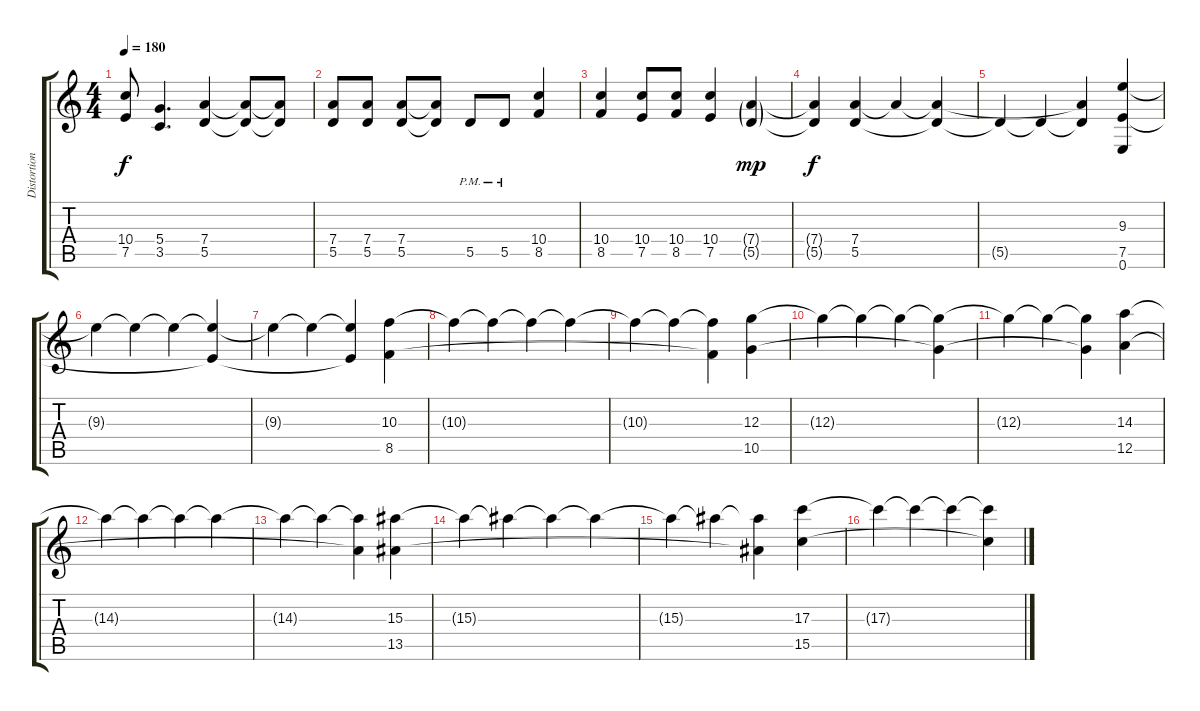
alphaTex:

\track ("Distortion 1" "Distortion") {instrument distortionguitar}
\staff {score tabs}
\tuning (E4 B3 G3 D3 A2 E2) {hide}
\ts (4 4)
\tempo 180
\clef g2
\ks c
(10.4{t} 7.5{t}).8{dy f} (5.4 3.5).4{d} (7.4 5.5).4 (7.4{t} 5.5{t}).8 (7.4{t} 5.5{t}).8 |
(7.4 5.5).8 (7.4 5.5).8 (7.4 5.5).8 (7.4{t} 5.5{t}).8 5.5{pm}.8 5.5{pm}.8 (10.4 8.5).4 |
(10.4 8.5).4 (10.4 7.5).8 (10.4 8.5).8 (10.4 7.5).4 (7.4{g} 5.5{g}).4{dy mp} |
(7.4{t} 5.5{t}).4{dy f} (7.4 5.5).4 7.4{t}.4 (7.4{t} 5.5{t}).4 |
5.5{t}.4 5.5{t}.4 (7.4{t} 5.5{t}).4 (9.3 7.5 0.6).4 |
9.3{t}.4 9.3{t}.4 9.3{t}.4 (9.3{t} 7.5{t}).4 |
9.3{t}.4 9.3{t}.4 (9.3{t} 7.5{t}).4 (10.3 8.5).4 |
10.3{t}.4 10.3{t}.4 10.3{t}.4 10.3{t}.4 |
10.3{t}.4 10.3{t}.4 (10.3{t} 8.5{t}).4 (12.3 10.5).4 |
12.3{t}.4 12.3{t}.4 12.3{t}.4 (12.3{t} 10.5{t}).4 |
12.3{t}.4 12.3{t}.4 (12.3{t} 10.5{t}).4 (14.3 12.5).4 |
14.3{t}.4 14.3{t}.4 14.3{t}.4 14.3{t}.4 |
14.3{t}.4 14.3{t}.4 (14.3{t} 12.5{t}).4 (15.3 13.5).4 |
15.3{t}.4 15.3{t}.4 15.3{t}.4 15.3{t}.4 |
15.3{t}.4 15.3{t}.4 (15.3{t} 13.5{t}).4 (17.3 15.5).4 |
17.3{t}.4 17.3{t}.4 17.3{t}.4 (17.3{t} 15.5{t}).4
